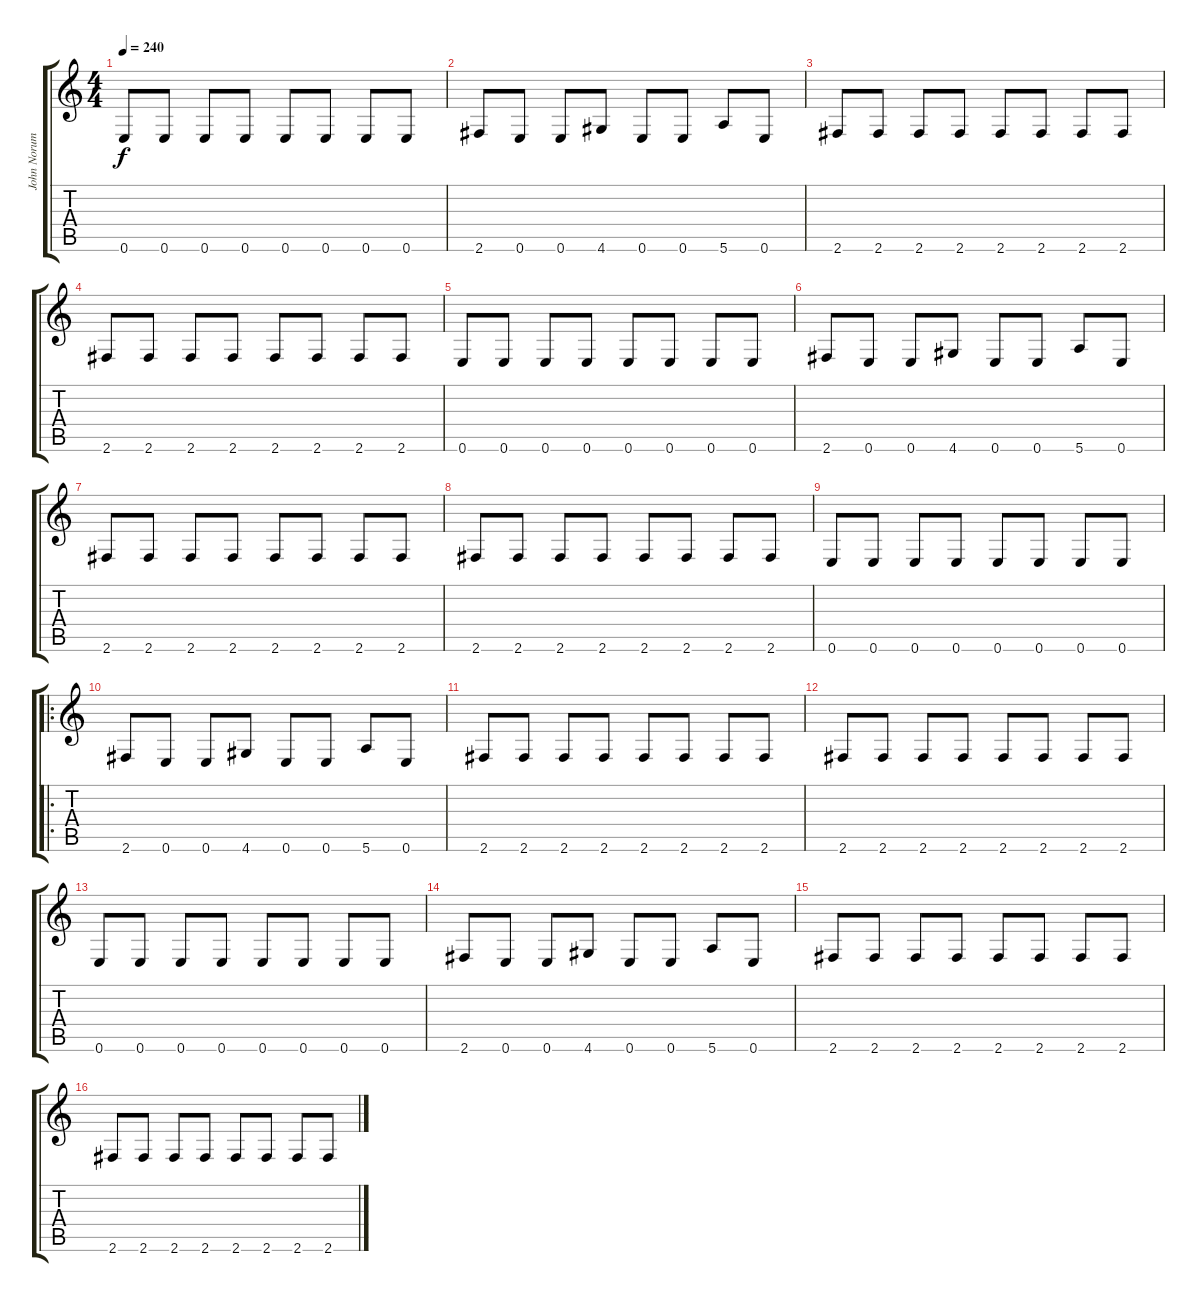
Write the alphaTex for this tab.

\track ("John Norum Gtr 2" "John Norum") {instrument distortionguitar}
\staff {score tabs}
\tuning (E4 B3 G3 D3 A2 E2) {hide}
\ts (4 4)
\tempo 240
\clef g2
\ks c
0.6.8{dy f} 0.6.8 0.6.8 0.6.8 0.6.8 0.6.8 0.6.8 0.6.8 |
2.6.8 0.6.8 0.6.8 4.6.8 0.6.8 0.6.8 5.6.8 0.6.8 |
2.6.8 2.6.8 2.6.8 2.6.8 2.6.8 2.6.8 2.6.8 2.6.8 |
2.6.8 2.6.8 2.6.8 2.6.8 2.6.8 2.6.8 2.6.8 2.6.8 |
0.6.8 0.6.8 0.6.8 0.6.8 0.6.8 0.6.8 0.6.8 0.6.8 |
2.6.8 0.6.8 0.6.8 4.6.8 0.6.8 0.6.8 5.6.8 0.6.8 |
2.6.8 2.6.8 2.6.8 2.6.8 2.6.8 2.6.8 2.6.8 2.6.8 |
2.6.8 2.6.8 2.6.8 2.6.8 2.6.8 2.6.8 2.6.8 2.6.8 |
0.6.8 0.6.8 0.6.8 0.6.8 0.6.8 0.6.8 0.6.8 0.6.8 |
\ro
2.6.8 0.6.8 0.6.8 4.6.8 0.6.8 0.6.8 5.6.8 0.6.8 |
2.6.8 2.6.8 2.6.8 2.6.8 2.6.8 2.6.8 2.6.8 2.6.8 |
2.6.8 2.6.8 2.6.8 2.6.8 2.6.8 2.6.8 2.6.8 2.6.8 |
0.6.8 0.6.8 0.6.8 0.6.8 0.6.8 0.6.8 0.6.8 0.6.8 |
2.6.8 0.6.8 0.6.8 4.6.8 0.6.8 0.6.8 5.6.8 0.6.8 |
2.6.8 2.6.8 2.6.8 2.6.8 2.6.8 2.6.8 2.6.8 2.6.8 |
2.6.8 2.6.8 2.6.8 2.6.8 2.6.8 2.6.8 2.6.8 2.6.8
